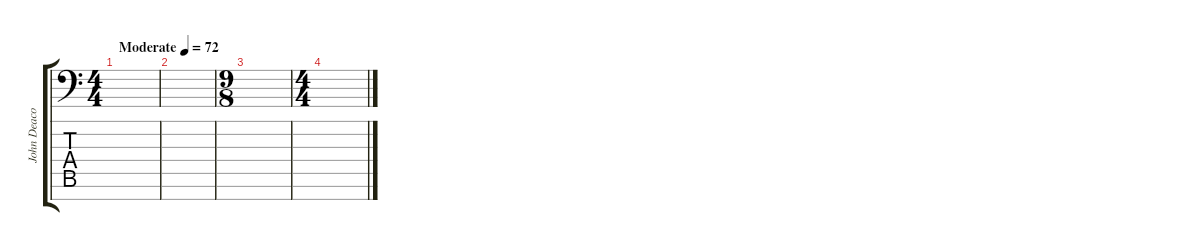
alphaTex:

\track ("John Deacon - Fender Precision" "John Deaco") {instrument overdrivenguitar}
\staff {score tabs}
\tuning (G2 D2 A1 E1 C-1 C-1 C-1) {hide}
\ts (4 4)
\tempo (72 "Moderate")
\clef f4
\ks c
|
|
\ts (9 8)
|
\ts (4 4)
